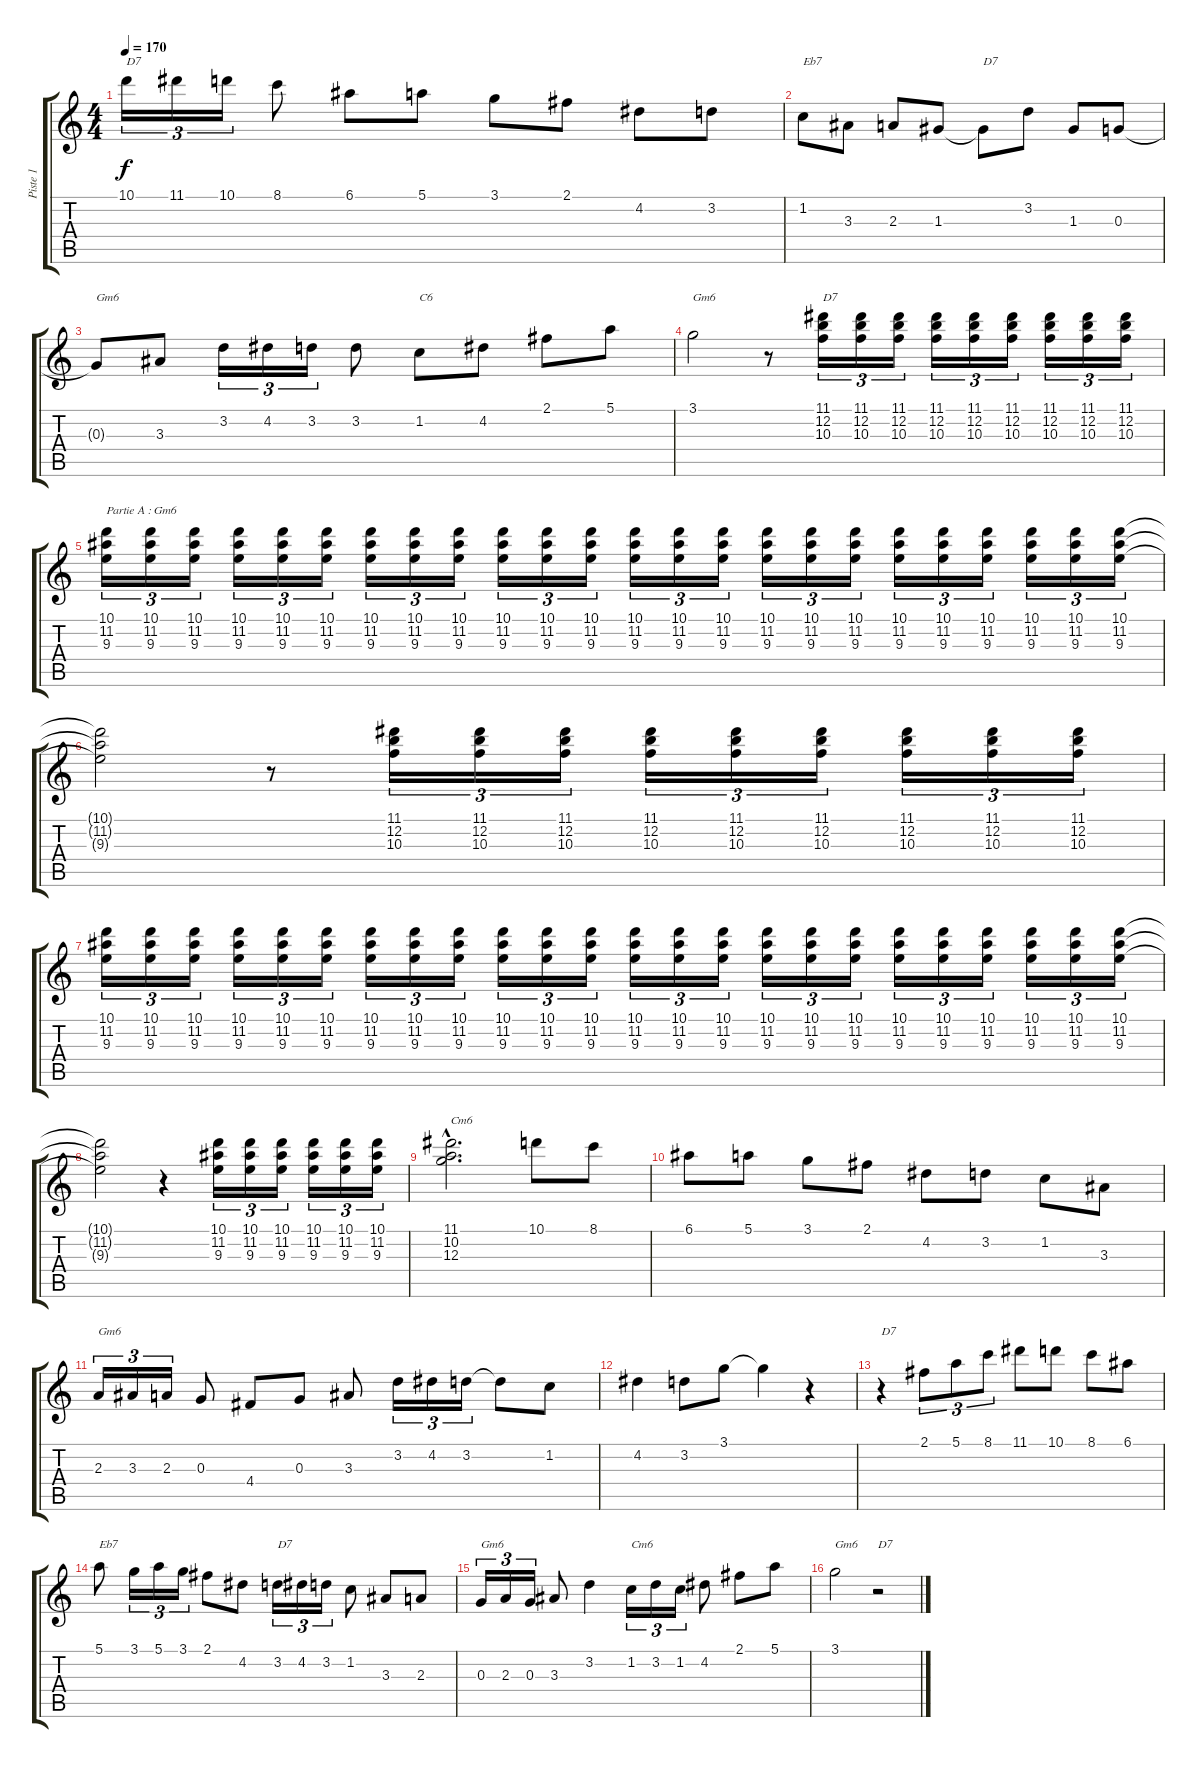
\track ("Piste 1" "Piste 1") {instrument acousticguitarnylon}
\staff {score tabs}
\tuning (E4 B3 G3 D3 A2 E2) {hide}
\ts (4 4)
\tempo 170
\clef g2
\ks c
10.1.16{tu (3 2) txt "D7" dy f} 11.1.16{tu (3 2)} 10.1.16{tu (3 2)} 8.1.8 6.1.8 5.1.8 3.1.8 2.1.8 4.2.8 3.2.8 |
1.2.8{txt "Eb7"} 3.3.8 2.3.8 1.3.8 1.3{t}.8{txt "D7"} 3.2.8 1.3.8 0.3.8 |
0.3{t}.8{txt "Gm6"} 3.3.8 3.2.16{tu (3 2)} 4.2.16{tu (3 2)} 3.2.16{tu (3 2)} 3.2.8 1.2.8{txt "C6"} 4.2.8 2.1.8 5.1.8 |
3.1.2{txt "Gm6"} r.8 (11.1 12.2 10.3).16{tu (3 2) txt "D7"} (11.1 12.2 10.3).16{tu (3 2)} (11.1 12.2 10.3).16{tu (3 2)} (11.1 12.2 10.3).16{tu (3 2)} (11.1 12.2 10.3).16{tu (3 2)} (11.1 12.2 10.3).16{tu (3 2)} (11.1 12.2 10.3).16{tu (3 2)} (11.1 12.2 10.3).16{tu (3 2)} (11.1 12.2 10.3).16{tu (3 2)} |
(10.1 11.2 9.3).16{tu (3 2) txt "Partie A : Gm6"} (10.1 11.2 9.3).16{tu (3 2)} (10.1 11.2 9.3).16{tu (3 2)} (10.1 11.2 9.3).16{tu (3 2)} (10.1 11.2 9.3).16{tu (3 2)} (10.1 11.2 9.3).16{tu (3 2)} (10.1 11.2 9.3).16{tu (3 2)} (10.1 11.2 9.3).16{tu (3 2)} (10.1 11.2 9.3).16{tu (3 2)} (10.1 11.2 9.3).16{tu (3 2)} (10.1 11.2 9.3).16{tu (3 2)} (10.1 11.2 9.3).16{tu (3 2)} (10.1 11.2 9.3).16{tu (3 2)} (10.1 11.2 9.3).16{tu (3 2)} (10.1 11.2 9.3).16{tu (3 2)} (10.1 11.2 9.3).16{tu (3 2)} (10.1 11.2 9.3).16{tu (3 2)} (10.1 11.2 9.3).16{tu (3 2)} (10.1 11.2 9.3).16{tu (3 2)} (10.1 11.2 9.3).16{tu (3 2)} (10.1 11.2 9.3).16{tu (3 2)} (10.1 11.2 9.3).16{tu (3 2)} (10.1 11.2 9.3).16{tu (3 2)} (10.1 11.2 9.3).16{tu (3 2)} |
(10.1{t} 11.2{t} 9.3{t}).2 r.8 (11.1 12.2 10.3).16{tu (3 2)} (11.1 12.2 10.3).16{tu (3 2)} (11.1 12.2 10.3).16{tu (3 2)} (11.1 12.2 10.3).16{tu (3 2)} (11.1 12.2 10.3).16{tu (3 2)} (11.1 12.2 10.3).16{tu (3 2)} (11.1 12.2 10.3).16{tu (3 2)} (11.1 12.2 10.3).16{tu (3 2)} (11.1 12.2 10.3).16{tu (3 2)} |
(10.1 11.2 9.3).16{tu (3 2)} (10.1 11.2 9.3).16{tu (3 2)} (10.1 11.2 9.3).16{tu (3 2)} (10.1 11.2 9.3).16{tu (3 2)} (10.1 11.2 9.3).16{tu (3 2)} (10.1 11.2 9.3).16{tu (3 2)} (10.1 11.2 9.3).16{tu (3 2)} (10.1 11.2 9.3).16{tu (3 2)} (10.1 11.2 9.3).16{tu (3 2)} (10.1 11.2 9.3).16{tu (3 2)} (10.1 11.2 9.3).16{tu (3 2)} (10.1 11.2 9.3).16{tu (3 2)} (10.1 11.2 9.3).16{tu (3 2)} (10.1 11.2 9.3).16{tu (3 2)} (10.1 11.2 9.3).16{tu (3 2)} (10.1 11.2 9.3).16{tu (3 2)} (10.1 11.2 9.3).16{tu (3 2)} (10.1 11.2 9.3).16{tu (3 2)} (10.1 11.2 9.3).16{tu (3 2)} (10.1 11.2 9.3).16{tu (3 2)} (10.1 11.2 9.3).16{tu (3 2)} (10.1 11.2 9.3).16{tu (3 2)} (10.1 11.2 9.3).16{tu (3 2)} (10.1 11.2 9.3).16{tu (3 2)} |
(10.1{t} 11.2{t} 9.3{t}).2 r.4 (10.1 11.2 9.3).16{tu (3 2)} (10.1 11.2 9.3).16{tu (3 2)} (10.1 11.2 9.3).16{tu (3 2)} (10.1 11.2 9.3).16{tu (3 2)} (10.1 11.2 9.3).16{tu (3 2)} (10.1 11.2 9.3).16{tu (3 2)} |
(11.1{hac} 10.2{hac} 12.3{hac}).2{d txt "Cm6"} 10.1.8 8.1.8 |
6.1.8 5.1.8 3.1.8 2.1.8 4.2.8 3.2.8 1.2.8 3.3.8 |
2.3.16{tu (3 2) txt "Gm6"} 3.3.16{tu (3 2)} 2.3.16{tu (3 2)} 0.3.8 4.4.8 0.3.8 3.3.8 3.2.16{tu (3 2)} 4.2.16{tu (3 2)} 3.2.16{tu (3 2)} 3.2{t}.8 1.2.8 |
4.2.4 3.2.8 3.1.8 3.1{t}.4 r.4 |
r.4{txt "D7"} 2.1.8{tu (3 2)} 5.1.8{tu (3 2)} 8.1.8{tu (3 2)} 11.1.8 10.1.8 8.1.8 6.1.8 |
5.1.8{txt "Eb7"} 3.1.16{tu (3 2)} 5.1.16{tu (3 2)} 3.1.16{tu (3 2)} 2.1.8 4.2.8 3.2.16{tu (3 2) txt "D7"} 4.2.16{tu (3 2)} 3.2.16{tu (3 2)} 1.2.8 3.3.8 2.3.8 |
0.3.16{tu (3 2) txt "Gm6"} 2.3.16{tu (3 2)} 0.3.16{tu (3 2)} 3.3.8 3.2.4 1.2.16{tu (3 2) txt "Cm6"} 3.2.16{tu (3 2)} 1.2.16{tu (3 2)} 4.2.8 2.1.8 5.1.8 |
3.1.2{txt "Gm6"} r.2{txt "D7"}
